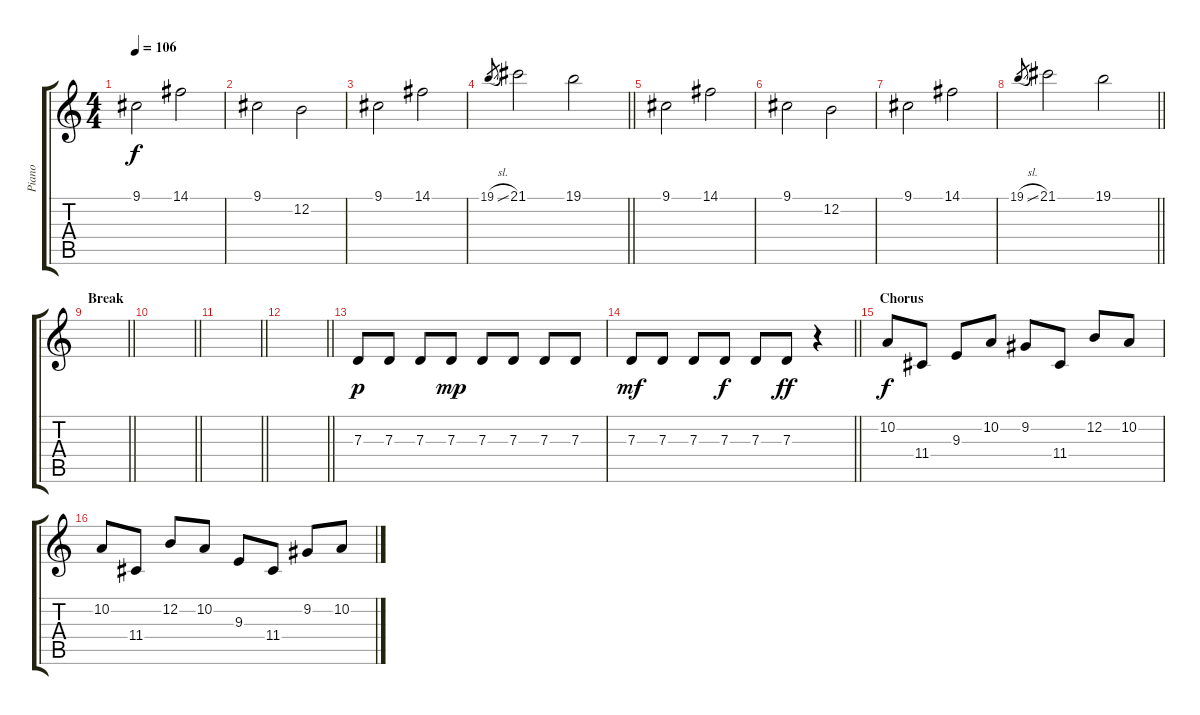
\track ("Piano" "Piano") {instrument pad5bowed}
\staff {score tabs}
\tuning (E4 B3 G3 D3 A2 E2) {hide}
\ts (4 4)
\tempo 106
\clef g2
\ks c
9.1.2{dy f} 14.1.2 |
9.1.2 12.2.2 |
9.1.2 14.1.2 |
\barLineRight lightlight
19.1{sl}.8{gr} 21.1.2 19.1.2 |
9.1.2 14.1.2 |
9.1.2 12.2.2 |
9.1.2 14.1.2 |
\barLineRight lightlight
19.1{sl}.8{gr} 21.1.2 19.1.2 |
\section ("" "Break")
\barLineRight lightlight
|
\barLineRight lightlight
|
\barLineRight lightlight
|
\barLineRight lightlight
|
7.3.8{dy p} 7.3.8 7.3.8 7.3.8{dy mp} 7.3.8 7.3.8 7.3.8 7.3.8 |
\barLineRight lightlight
7.3.8{dy mf} 7.3.8 7.3.8 7.3.8{dy f} 7.3.8 7.3.8{dy ff} r.4 |
\section ("" "Chorus")
10.2.8{dy f} 11.4.8 9.3.8 10.2.8 9.2.8 11.4.8 12.2.8 10.2.8 |
10.2.8 11.4.8 12.2.8 10.2.8 9.3.8 11.4.8 9.2.8 10.2.8
